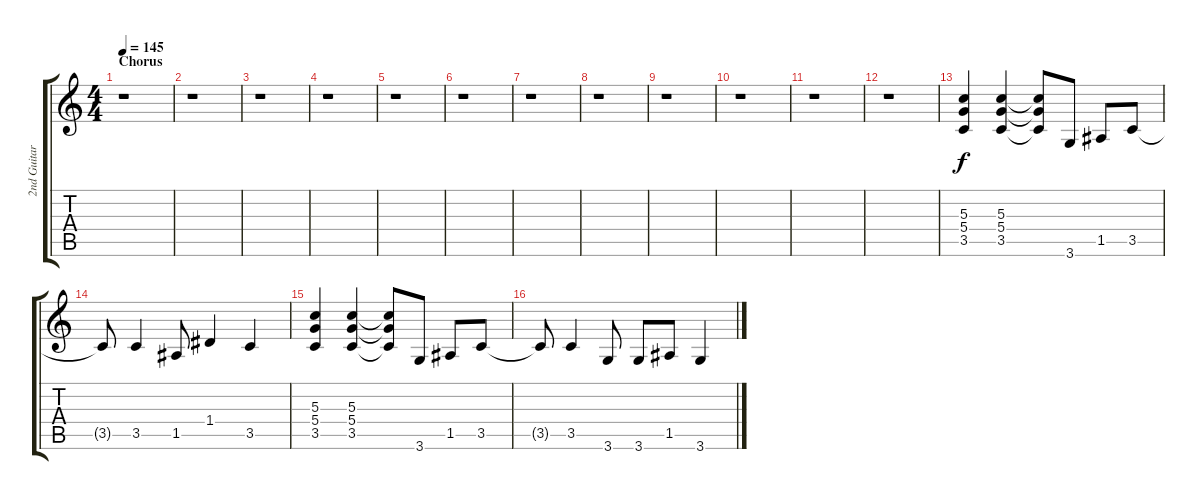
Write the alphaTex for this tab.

\track ("2nd Guitar" "2nd Guitar") {instrument overdrivenguitar}
\staff {score tabs}
\tuning (E4 B3 G3 D3 A2 E2) {hide}
\ts (4 4)
\section ("" "Chorus")
\tempo 145
\clef g2
\ks c
r.1{dy f} |
r.1 |
r.1 |
r.1 |
r.1 |
r.1 |
r.1 |
r.1 |
r.1 |
r.1 |
r.1 |
r.1 |
(5.3 5.4 3.5).4 (5.3 5.4 3.5).4 (5.3{t} 5.4{t} 3.5{t}).8 3.6.8 1.5.8 3.5.8 |
3.5{t}.8 3.5.4 1.5.8 1.4.4 3.5.4 |
(5.3 5.4 3.5).4 (5.3 5.4 3.5).4 (5.3{t} 5.4{t} 3.5{t}).8 3.6.8 1.5.8 3.5.8 |
3.5{t}.8 3.5.4 3.6.8 3.6.8 1.5.8 3.6.4
